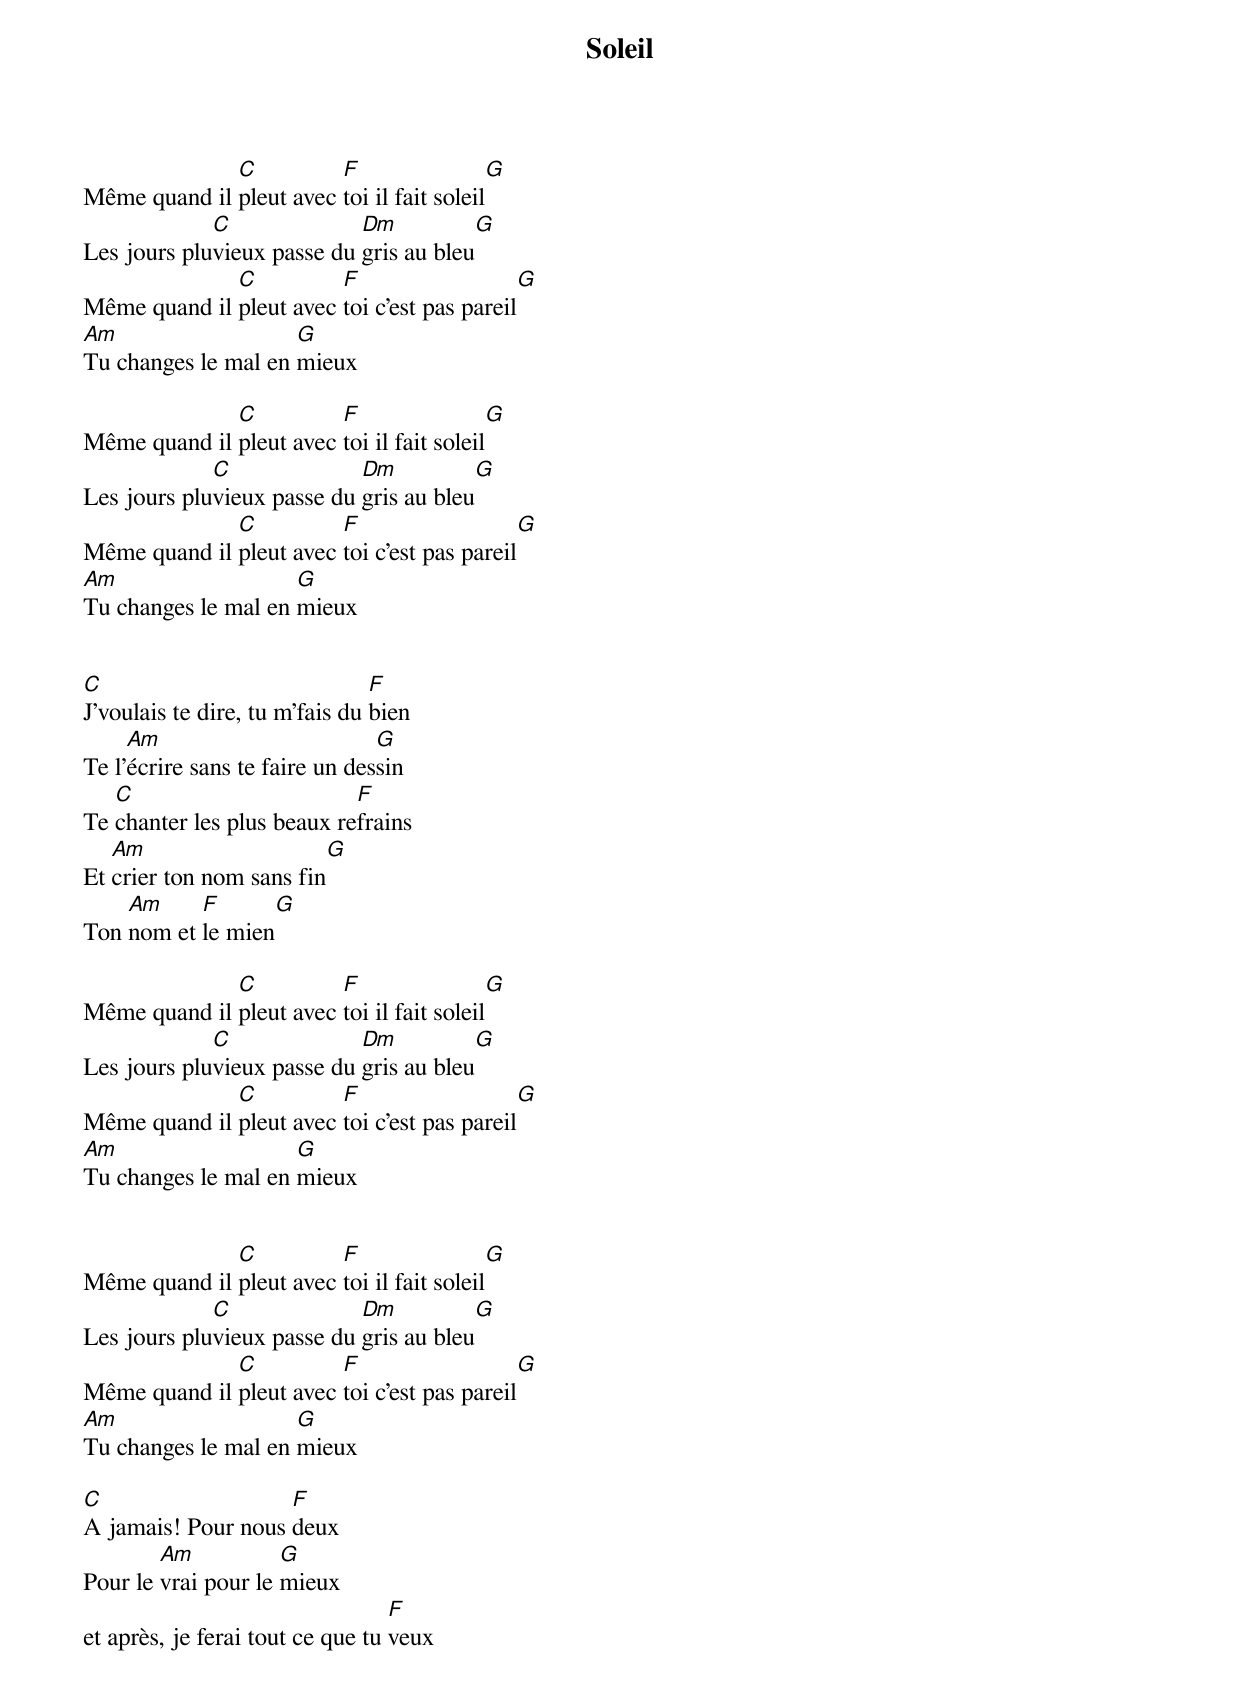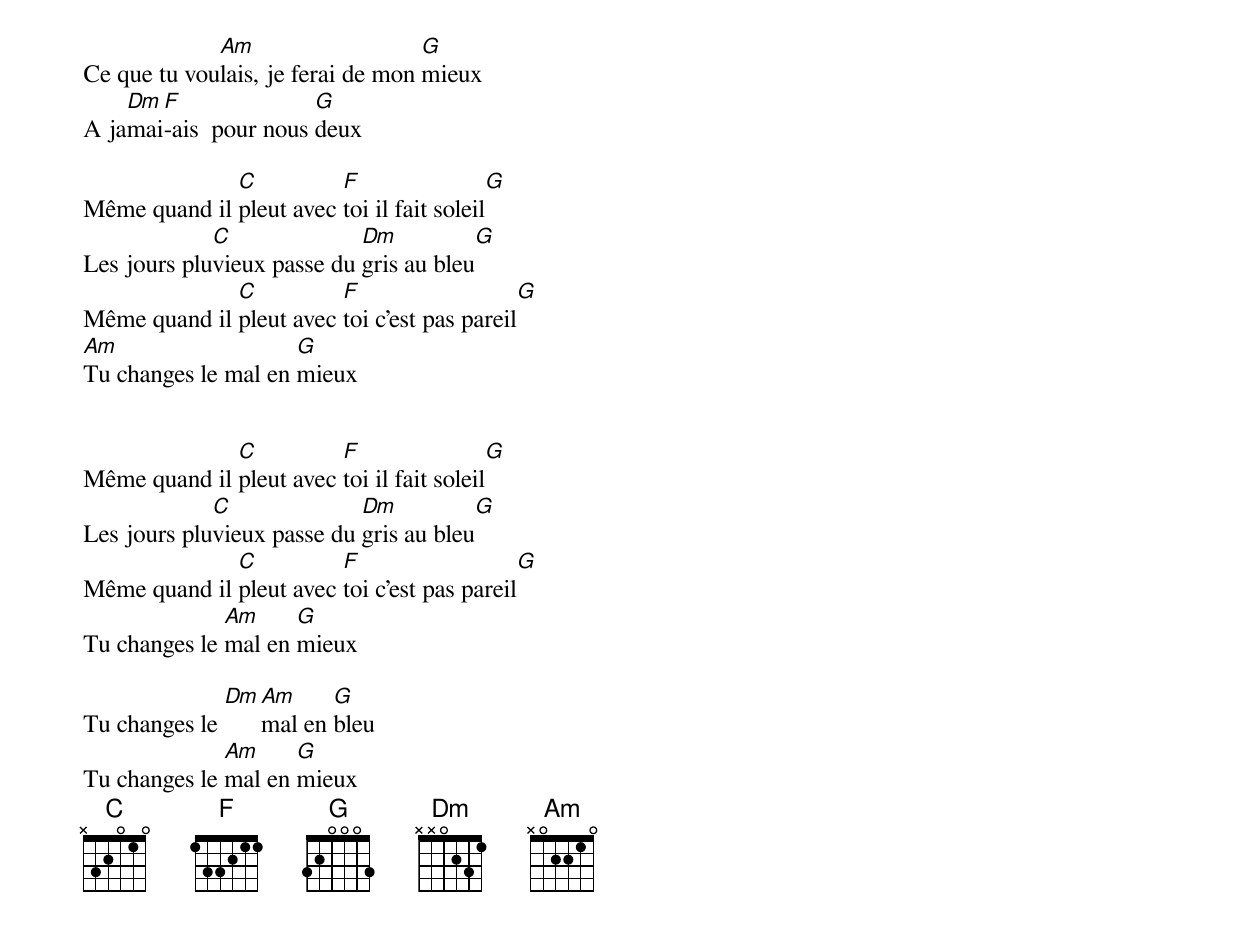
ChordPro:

{t:Soleil}
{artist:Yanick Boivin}

Même quand il [C]pleut avec [F]toi il fait soleil[G]
Les jours plu[C]vieux passe du [Dm]gris au bleu[G]
Même quand il [C]pleut avec [F]toi c'est pas pareil[G]
[Am]Tu changes le mal en [G]mieux

Même quand il [C]pleut avec [F]toi il fait soleil[G]
Les jours plu[C]vieux passe du [Dm]gris au bleu[G]
Même quand il [C]pleut avec [F]toi c'est pas pareil[G]
[Am]Tu changes le mal en [G]mieux


[C]J’voulais te dire, tu m’fais du [F]bien
Te l’[Am]écrire sans te faire un des[G]sin
Te [C]chanter les plus beaux re[F]frains
Et [Am]crier ton nom sans fin[G]
Ton [Am]nom et [F]le mien[G]

Même quand il [C]pleut avec [F]toi il fait soleil[G]
Les jours plu[C]vieux passe du [Dm]gris au bleu[G]
Même quand il [C]pleut avec [F]toi c'est pas pareil[G]
[Am]Tu changes le mal en [G]mieux


Même quand il [C]pleut avec [F]toi il fait soleil[G]
Les jours plu[C]vieux passe du [Dm]gris au bleu[G]
Même quand il [C]pleut avec [F]toi c'est pas pareil[G]
[Am]Tu changes le mal en [G]mieux

[C]A jamais! Pour nous [F]deux
Pour le [Am]vrai pour le [G]mieux
et après, je ferai tout ce que tu [F]veux
Ce que tu vou[Am]lais, je ferai de mon [G]mieux
A ja[Dm]mai[F]-ais  pour nous [G]deux

Même quand il [C]pleut avec [F]toi il fait soleil[G]
Les jours plu[C]vieux passe du [Dm]gris au bleu[G]
Même quand il [C]pleut avec [F]toi c'est pas pareil[G]
[Am]Tu changes le mal en [G]mieux


Même quand il [C]pleut avec [F]toi il fait soleil[G]
Les jours plu[C]vieux passe du [Dm]gris au bleu[G]
Même quand il [C]pleut avec [F]toi c'est pas pareil[G]
Tu changes le [Am]mal en [G]mieux

Tu changes le [Dm][Am]mal en [G]bleu
Tu changes le [Am]mal en [G]mieux
